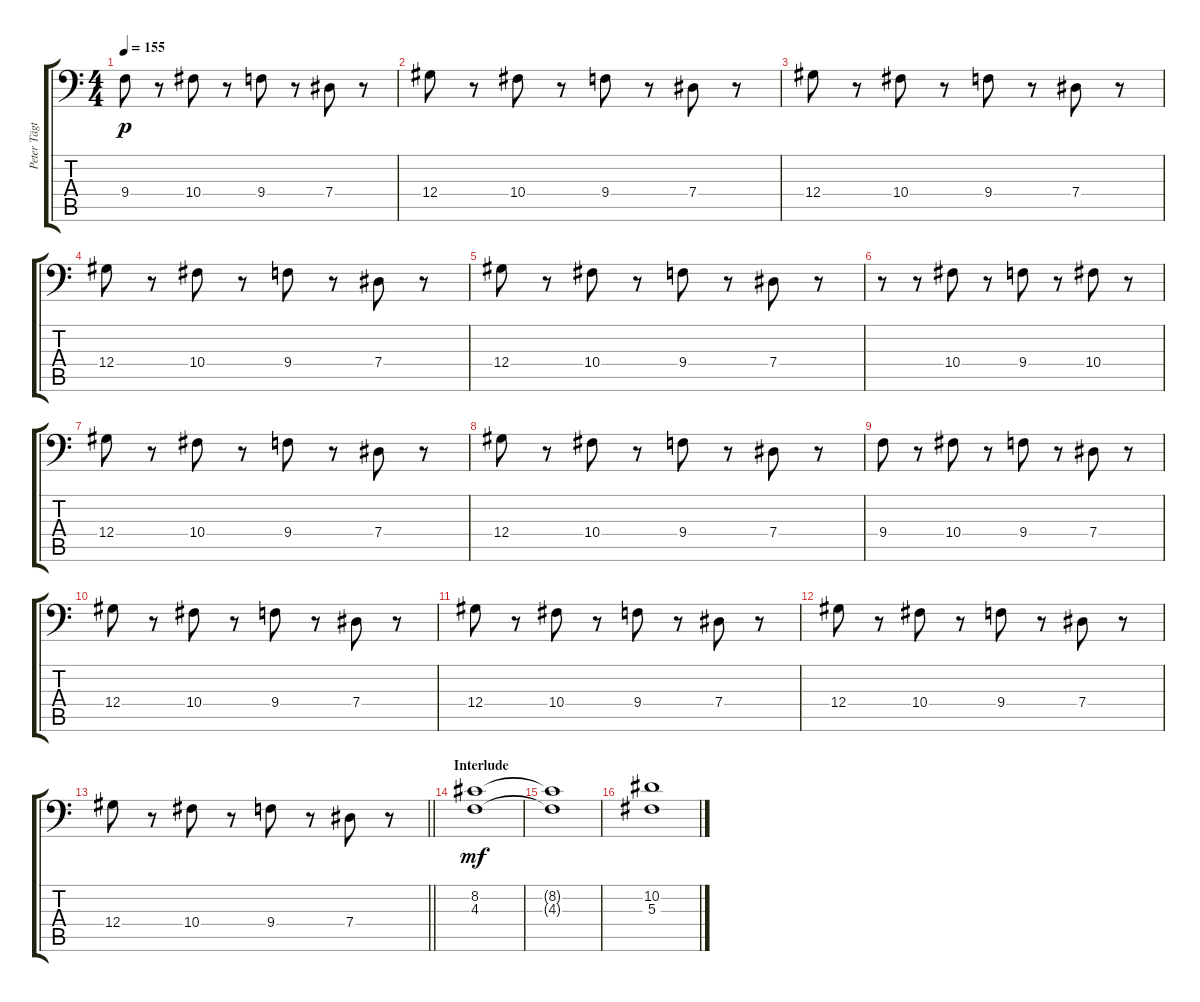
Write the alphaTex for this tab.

\track ("Peter Tägtgren (Keyboard I)" "Peter Tägt") {instrument pad4choir}
\staff {score tabs}
\tuning (Bb3 F3 Db3 Ab2 Eb2 Bb1) {hide}
\ts (4 4)
\tempo 155
\clef f4
\ks c
9.4.8{dy p} r.8 10.4.8 r.8 9.4.8 r.8 7.4.8 r.8 |
12.4.8 r.8 10.4.8 r.8 9.4.8 r.8 7.4.8 r.8 |
12.4.8 r.8 10.4.8 r.8 9.4.8 r.8 7.4.8 r.8 |
12.4.8 r.8 10.4.8 r.8 9.4.8 r.8 7.4.8 r.8 |
12.4.8 r.8 10.4.8 r.8 9.4.8 r.8 7.4.8 r.8 |
r.8 r.8 10.4.8 r.8 9.4.8 r.8 10.4.8 r.8 |
12.4.8 r.8 10.4.8 r.8 9.4.8 r.8 7.4.8 r.8 |
12.4.8 r.8 10.4.8 r.8 9.4.8 r.8 7.4.8 r.8 |
9.4.8 r.8 10.4.8 r.8 9.4.8 r.8 7.4.8 r.8 |
12.4.8 r.8 10.4.8 r.8 9.4.8 r.8 7.4.8 r.8 |
12.4.8 r.8 10.4.8 r.8 9.4.8 r.8 7.4.8 r.8 |
12.4.8 r.8 10.4.8 r.8 9.4.8 r.8 7.4.8 r.8 |
\barLineRight lightlight
12.4.8 r.8 10.4.8 r.8 9.4.8 r.8 7.4.8 r.8 |
\section ("" "Interlude")
(8.2 4.3).1{dy mf} |
(8.2{t} 4.3{t}).1 |
(10.2 5.3).1
